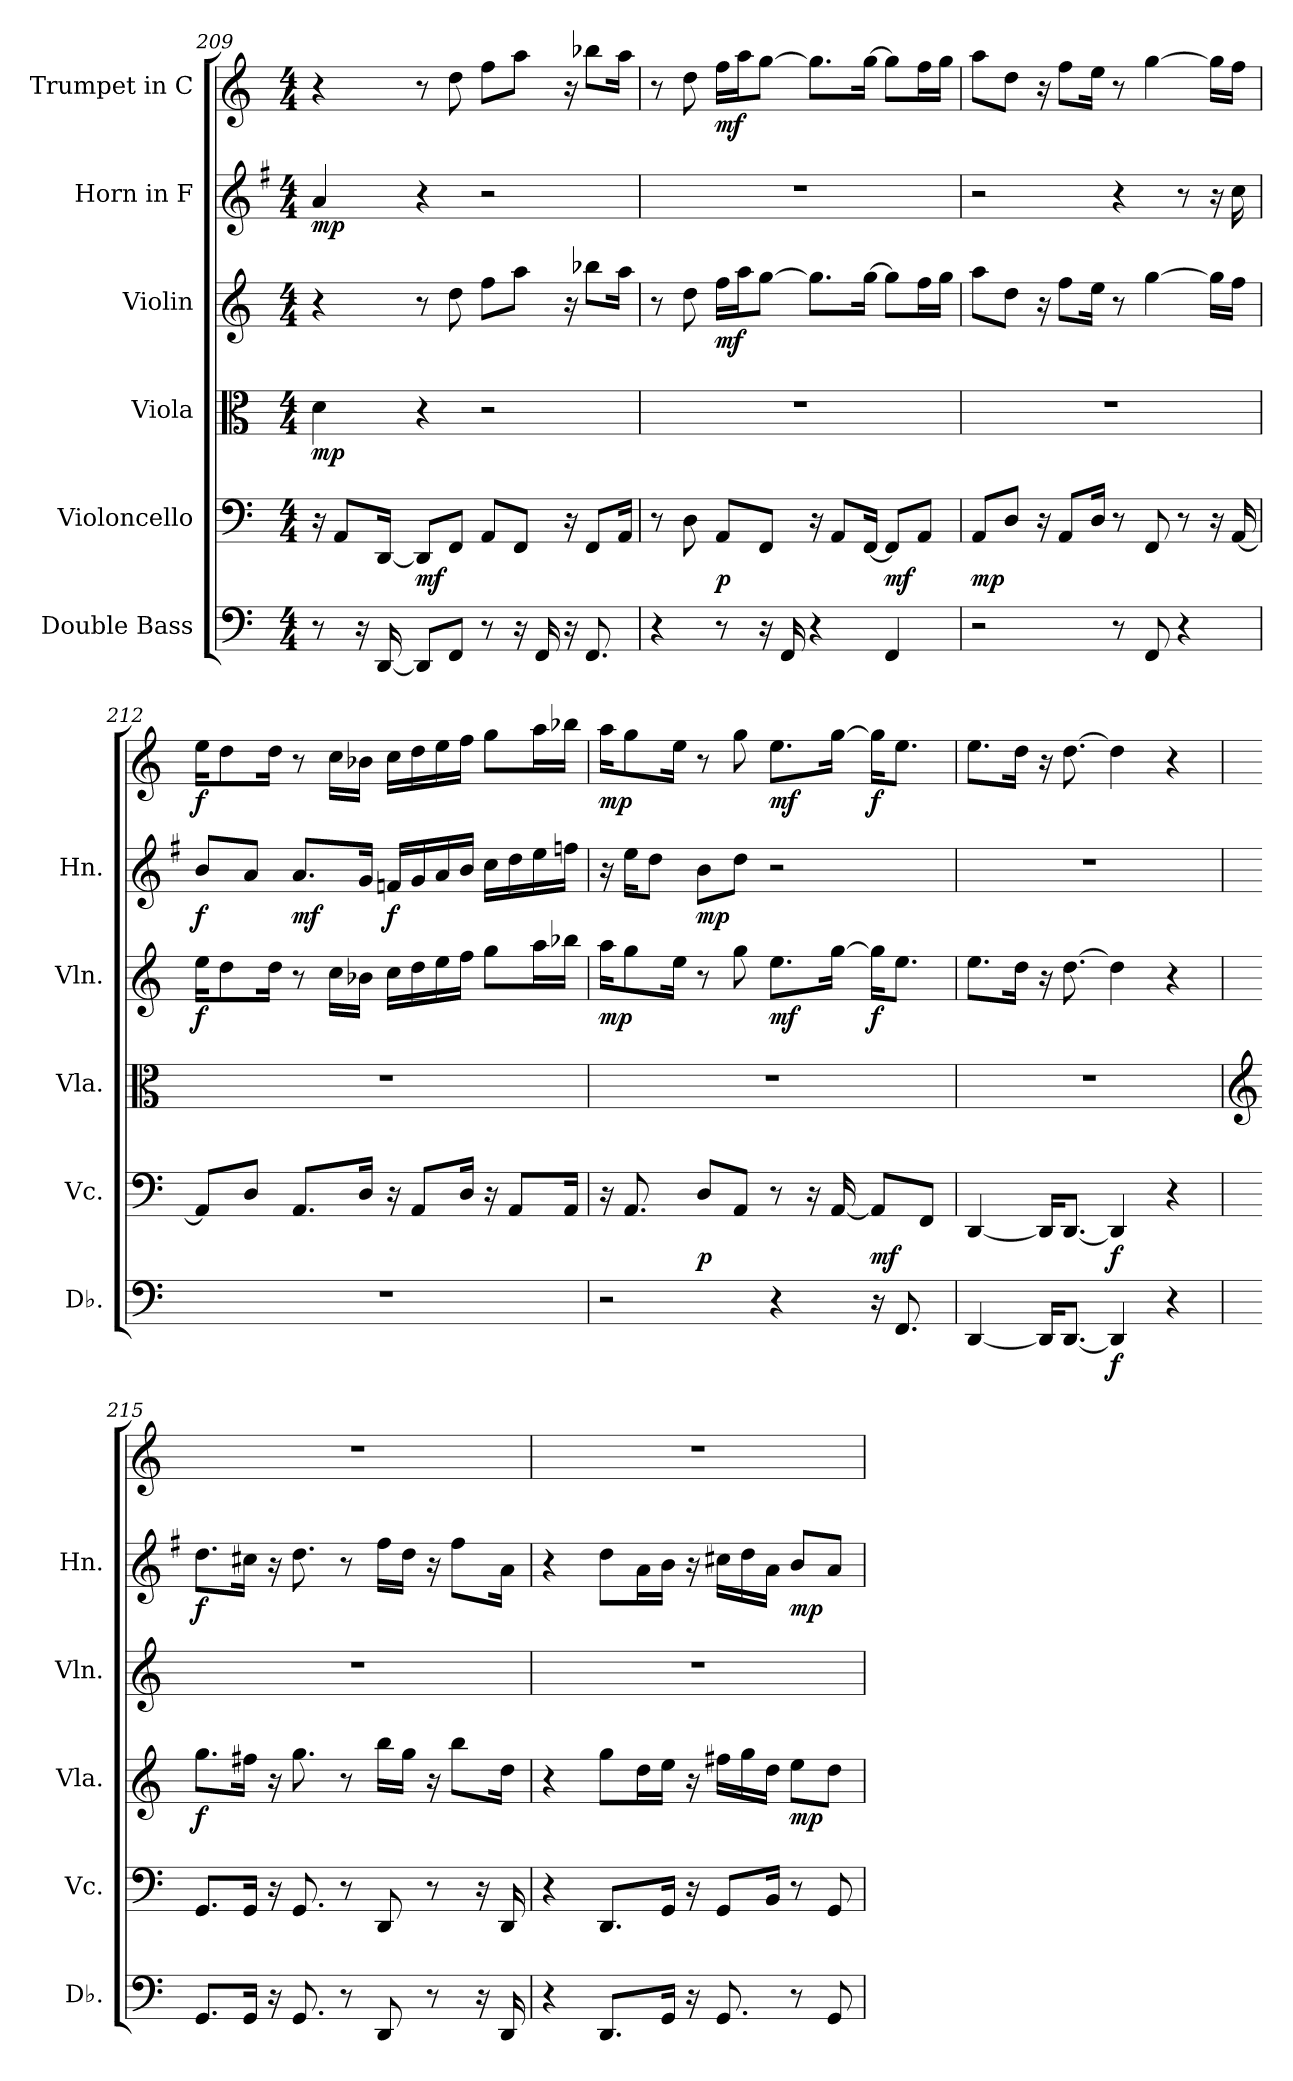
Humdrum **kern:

**kern	**dynam	**kern	**dynam	**kern	**dynam	**kern	**dynam	**kern	**dynam	**kern	**dynam
*part6	*part6	*part5	*part5	*part4	*part4	*part3	*part3	*part2	*part2	*part1	*part1
*staff6	*staff6	*staff5	*staff5	*staff4	*staff4	*staff3	*staff3	*staff2	*staff2	*staff1	*staff1
*I"Double Bass	*	*I"Violoncello	*	*I"Viola	*	*I"Violin	*	*I"Horn in F	*	*I"Trumpet in C	*
*I'Db.	*	*I'Vc.	*	*I'Vla.	*	*I'Vln.	*	*I'Hn.	*	*	*
*clefF4	*	*clefF4	*	*clefC3	*	*clefG2	*	*clefG2	*	*clefG2	*
*ITrd7c12	*	*	*	*	*	*	*	*ITrd4c7	*	*	*
*k[]	*	*k[]	*	*k[]	*	*k[]	*	*k[]	*	*k[]	*
*C:	*	*C:	*	*C:	*	*C:	*	*C:	*	*C:	*
*M4/4	*	*M4/4	*	*M4/4	*	*M4/4	*	*M4/4	*	*M4/4	*
=209	=209	=209	=209	=209	=209	=209	=209	=209	=209	=209	=209
8r	.	16r	.	4di\	mp	4r	.	4di/	mp	4r	.
.	.	8AAi/L	.	.	.	.	.	.	.	.	.
16r	.	.	.	.	.	.	.	.	.	.	.
[16DDDi/	.	[16DDi/Jk	.	.	.	.	.	.	.	.	.
8DDDi/L]	.	8DDi/L]	mf	4r	.	8r	.	4r	.	8r	.
8FFFi/J	.	8FFi/J	.	.	.	8ddi\	.	.	.	8ddi\	.
8r	.	8AAi/L	.	2r	.	8ffi\L	.	2r	.	8ffi\L	.
16r	.	8FFi/J	.	.	.	8aai\J	.	.	.	8aai\J	.
16FFFi/	.	.	.	.	.	.	.	.	.	.	.
16r	.	16r	.	.	.	16r	.	.	.	16r	.
8.FFFi/	.	8FFi/L	.	.	.	8bb-Xi\L	.	.	.	8bb-Xi\L	.
.	.	16AAi/Jk	.	.	.	16aai\Jk	.	.	.	16aai\Jk	.
!!LO:LB:g=z
=210	=210	=210	=210	=210	=210	=210	=210	=210	=210	=210	=210
4r	.	8r	.	1r	.	8r	.	1r	.	8r	.
.	.	8Di\	.	.	.	8ddi\	.	.	.	8ddi\	.
8r	.	8AAi/L	p	.	.	16ffi\LL	mf	.	.	16ffi\LL	mf
.	.	.	.	.	.	16aai\J	.	.	.	16aai\J	.
16r	.	8FFi/J	.	.	.	[8ggi\J	.	.	.	[8ggi\J	.
16FFFi/	.	.	.	.	.	.	.	.	.	.	.
4r	.	16r	.	.	.	8.ggi\L]	.	.	.	8.ggi\L]	.
.	.	8AAi/L	.	.	.	.	.	.	.	.	.
.	.	[16FFi/Jk	.	.	.	[16ggi\Jk	.	.	.	[16ggi\Jk	.
4FFFi/	.	8FFi/L]	mf	.	.	8ggi\L]	.	.	.	8ggi\L]	.
.	.	8AAi/J	.	.	.	16ffi\L	.	.	.	16ffi\L	.
.	.	.	.	.	.	16ggi\JJ	.	.	.	16ggi\JJ	.
=211	=211	=211	=211	=211	=211	=211	=211	=211	=211	=211	=211
2r	.	8AAi/L	mp	1r	.	8aai\L	.	2r	.	8aai\L	.
.	.	8Di/J	.	.	.	8ddi\J	.	.	.	8ddi\J	.
.	.	16r	.	.	.	16r	.	.	.	16r	.
.	.	8AAi/L	.	.	.	8ffi\L	.	.	.	8ffi\L	.
.	.	16Di/Jk	.	.	.	16eei\Jk	.	.	.	16eei\Jk	.
8r	.	8r	.	.	.	8r	.	4r	.	8r	.
8FFFi/	.	8FFi/	.	.	.	[4ggi\	.	.	.	[4ggi\	.
4r	.	8r	.	.	.	.	.	8r	.	.	.
.	.	16r	.	.	.	16ggi\LL]	.	16r	.	16ggi\LL]	.
.	.	[16AAi/	.	.	.	16ffi\JJ	.	16fi\	.	16ffi\JJ	.
=212	=212	=212	=212	=212	=212	=212	=212	=212	=212	=212	=212
1r	.	8AAi/L]	.	1r	.	16eei\KL	f	8ei/L	f	16eei\KL	f
.	.	.	.	.	.	8ddi\	.	.	.	8ddi\	.
.	.	8Di/J	.	.	.	.	.	8di/J	.	.	.
.	.	.	.	.	.	16ddi\Jk	.	.	.	16ddi\Jk	.
.	.	8.AAi/L	.	.	.	8r	.	8.di/L	mf	8r	.
.	.	.	.	.	.	16cci\LL	.	.	.	16cci\LL	.
.	.	16Di/Jk	.	.	.	16b-Xi\JJ	.	16ci/Jk	.	16b-Xi\JJ	.
.	.	16r	.	.	.	16cci\LL	.	16B-Xi/LL	f	16cci\LL	.
.	.	8AAi/L	.	.	.	16ddi\	.	16ci/	.	16ddi\	.
.	.	.	.	.	.	16eei\	.	16di/	.	16eei\	.
.	.	16Di/Jk	.	.	.	16ffi\JJ	.	16ei/JJ	.	16ffi\JJ	.
.	.	16r	.	.	.	8ggi\L	.	16fi\LL	.	8ggi\L	.
.	.	8AAi/L	.	.	.	.	.	16gi\	.	.	.
.	.	.	.	.	.	16aai\L	.	16ai\	.	16aai\L	.
.	.	16AAi/Jk	.	.	.	16bb-Xi\JJ	.	16b-Xi\JJ	.	16bb-Xi\JJ	.
!!LO:PB:g=z
=213	=213	=213	=213	=213	=213	=213	=213	=213	=213	=213	=213
2r	.	16r	.	1r	.	16aai\KL	mp	16r	.	16aai\KL	mp
.	.	8.AAi/	.	.	.	8ggi\	.	16ai\KL	.	8ggi\	.
.	.	.	.	.	.	.	.	8gi\J	.	.	.
.	.	.	.	.	.	16eei\Jk	.	.	.	16eei\Jk	.
.	.	8Di/L	p	.	.	8r	.	8ei\L	mp	8r	.
.	.	8AAi/J	.	.	.	8ggi\	.	8gi\J	.	8ggi\	.
4r	.	8r	.	.	.	8.eei\L	mf	2r	.	8.eei\L	mf
.	.	16r	.	.	.	.	.	.	.	.	.
.	.	[16AAi/	.	.	.	[16ggi\Jk	.	.	.	[16ggi\Jk	.
16r	.	8AAi/L]	mf	.	.	16ggi\KL]	f	.	.	16ggi\KL]	f
8.FFFi/	.	.	.	.	.	8.eei\J	.	.	.	8.eei\J	.
.	.	8FFi/J	.	.	.	.	.	.	.	.	.
=214	=214	=214	=214	=214	=214	=214	=214	=214	=214	=214	=214
[4DDDi/	.	[4DDi/	.	1r	.	8.eei\L	.	1r	.	8.eei\L	.
.	.	.	.	.	.	16ddi\Jk	.	.	.	16ddi\Jk	.
16DDDi/KL]	.	16DDi/KL]	.	.	.	16r	.	.	.	16r	.
[8.DDDi/J	.	[8.DDi/J	.	.	.	[8.ddi\	.	.	.	[8.ddi\	.
4DDDi/]	f	4DDi/]	f	.	.	4ddi\]	.	.	.	4ddi\]	.
4r	.	4r	.	.	.	4r	.	.	.	4r	.
=215	=215	=215	=215	=215	=215	=215	=215	=215	=215	=215	=215
*	*	*	*	*clefG2	*	*	*	*	*	*	*
8.GGGi/L	.	8.GGi/L	.	8.ggi\L	f	1r	.	8.gi\L	f	1r	.
16GGGi/Jk	.	16GGi/Jk	.	16ff#Xi\Jk	.	.	.	16f#Xi\Jk	.	.	.
16r	.	16r	.	16r	.	.	.	16r	.	.	.
8.GGGi/	.	8.GGi/	.	8.ggi\	.	.	.	8.gi\	.	.	.
8r	.	8r	.	8r	.	.	.	8r	.	.	.
8DDDi/	.	8DDi/	.	16bbi\LL	.	.	.	16bi\LL	.	.	.
.	.	.	.	16ggi\JJ	.	.	.	16gi\JJ	.	.	.
8r	.	8r	.	16r	.	.	.	16r	.	.	.
.	.	.	.	8bbi\L	.	.	.	8bi\L	.	.	.
16r	.	16r	.	.	.	.	.	.	.	.	.
16DDDi/	.	16DDi/	.	16ddi\Jk	.	.	.	16di\Jk	.	.	.
!!LO:LB:g=z
=216	=216	=216	=216	=216	=216	=216	=216	=216	=216	=216	=216
4r	.	4r	.	4r	.	1r	.	4r	.	1r	.
8.DDDi/L	.	8.DDi/L	.	8ggi\L	.	.	.	8gi\L	.	.	.
.	.	.	.	16ddi\L	.	.	.	16di\L	.	.	.
16GGGi/Jk	.	16GGi/Jk	.	16eei\JJ	.	.	.	16ei\JJ	.	.	.
16r	.	16r	.	16r	.	.	.	16r	.	.	.
8.GGGi/	.	8GGi/L	.	16ff#Xi\LL	.	.	.	16f#Xi\LL	.	.	.
.	.	.	.	16ggi\	.	.	.	16gi\	.	.	.
.	.	16BBi/Jk	.	16ddi\JJ	.	.	.	16di\JJ	.	.	.
8r	.	8r	.	8eei\L	mp	.	.	8ei/L	mp	.	.
8GGGi/	.	8GGi/	.	8ddi\J	.	.	.	8di/J	.	.	.
=	=	=	=	=	=	=	=	=	=	=	=
*-	*-	*-	*-	*-	*-	*-	*-	*-	*-	*-	*-
